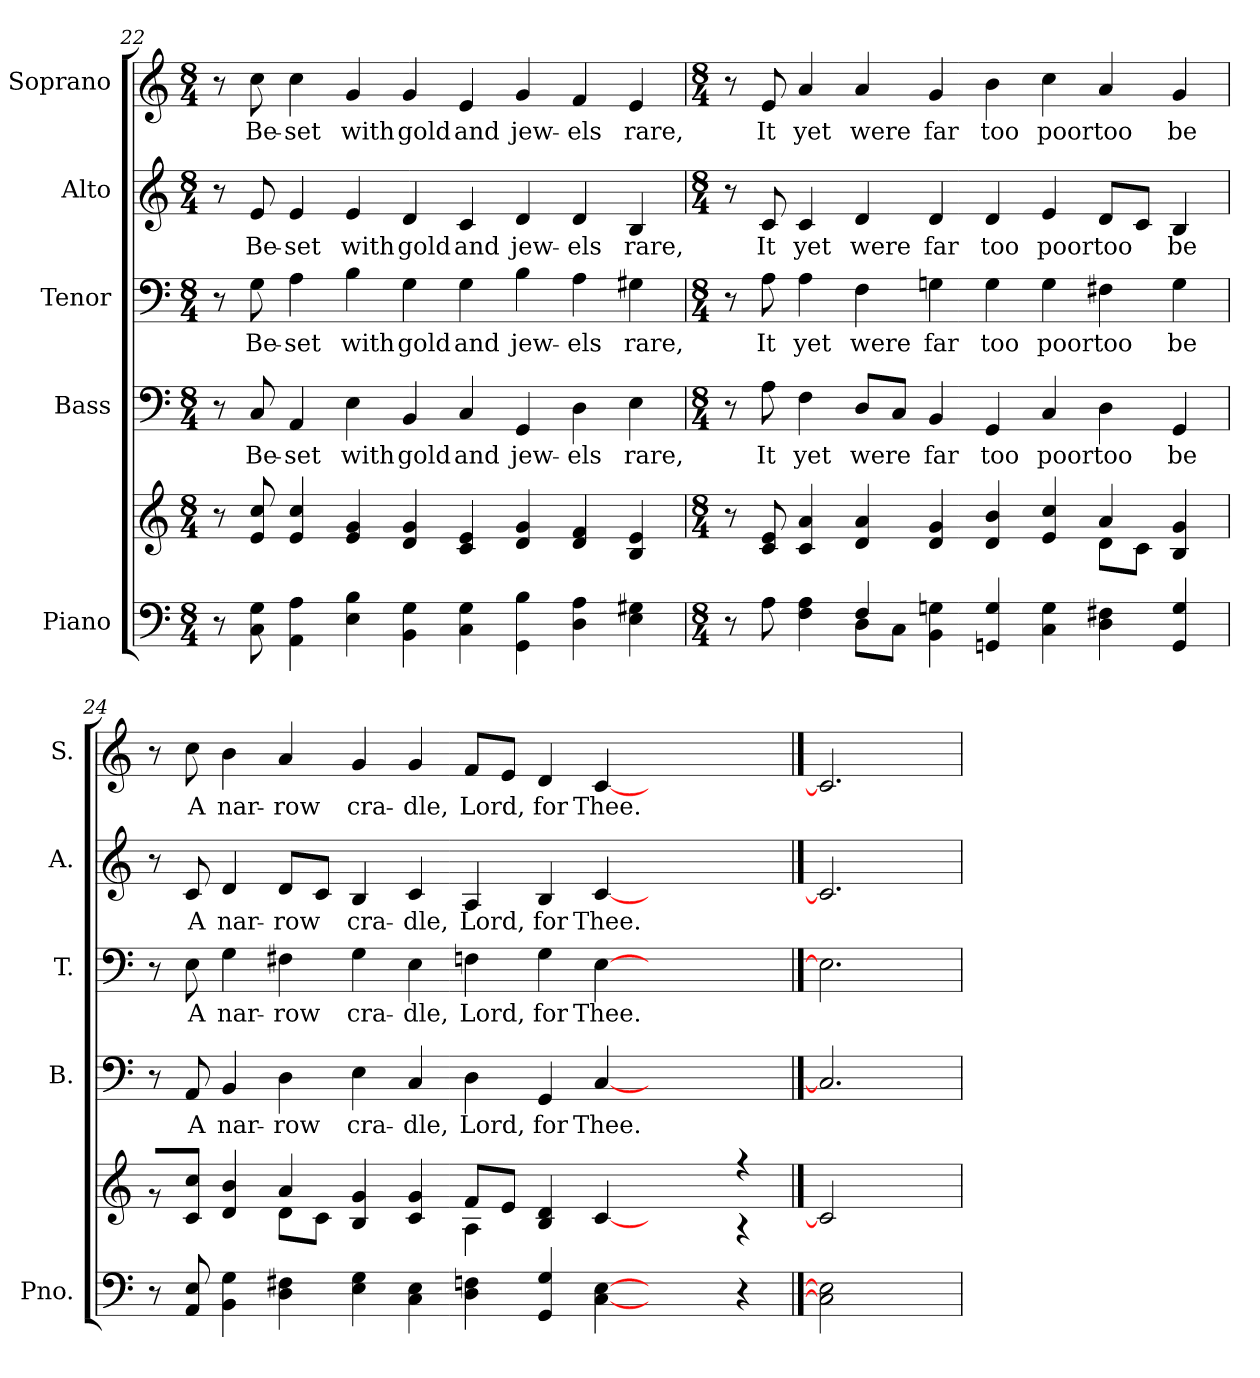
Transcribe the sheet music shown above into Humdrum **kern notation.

**kern	**kern	**kern	**text	**kern	**text	**kern	**text	**kern	**text
*part5	*part5	*part4	*part4	*part3	*part3	*part2	*part2	*part1	*part1
*staff6	*staff5	*staff4	*staff4	*staff3	*staff3	*staff2	*staff2	*staff1	*staff1
*I"Piano	*	*I"Bass	*	*I"Tenor	*	*I"Alto	*	*I"Soprano	*
*I'Pno.	*	*I'B.	*	*I'T.	*	*I'A.	*	*I'S.	*
!!LO:PB:g=z
*clefF4	*clefG2	*clefF4	*	*clefF4	*	*clefG2	*	*clefG2	*
*k[]	*k[]	*k[]	*	*k[]	*	*k[]	*	*k[]	*
*C:	*C:	*C:	*	*C:	*	*C:	*	*C:	*
*M8/4	*M8/4	*M8/4	*	*M8/4	*	*M8/4	*	*M8/4	*
=22	=22	=22	=22	=22	=22	=22	=22	=22	=22
8r	8r	8r	.	8r	.	8r	.	8r	.
!	!	!	!LO:LY:b:color=#000000	!	!	!	!	!	!
!	!	!	!	!	!LO:LY:b:color=#000000	!	!	!	!
!	!	!	!	!	!	!	!LO:LY:b:color=#000000	!	!
!	!	!	!	!	!	!	!	!	!LO:LY:b:color=#000000
8Ci\ 8Gi	8ei/ 8cci	8Ci/	Be-	8Gi\	Be-	8ei/	Be-	8cci\	Be-
!	!	!	!LO:LY:b:color=#000000	!	!	!	!	!	!
!	!	!	!	!	!LO:LY:b:color=#000000	!	!	!	!
!	!	!	!	!	!	!	!LO:LY:b:color=#000000	!	!
!	!	!	!	!	!	!	!	!	!LO:LY:b:color=#000000
4AAi\ 4Ai	4ei/ 4cci	4AAi/	-set	4Ai\	-set	4ei/	-set	4cci\	-set
!	!	!	!LO:LY:b:color=#000000	!	!	!	!	!	!
!	!	!	!	!	!LO:LY:b:color=#000000	!	!	!	!
!	!	!	!	!	!	!	!LO:LY:b:color=#000000	!	!
!	!	!	!	!	!	!	!	!	!LO:LY:b:color=#000000
4Ei\ 4Bi	4ei/ 4gi	4Ei\	with	4Bi\	with	4ei/	with	4gi/	with
!	!	!	!LO:LY:b:color=#000000	!	!	!	!	!	!
!	!	!	!	!	!LO:LY:b:color=#000000	!	!	!	!
!	!	!	!	!	!	!	!LO:LY:b:color=#000000	!	!
!	!	!	!	!	!	!	!	!	!LO:LY:b:color=#000000
4BBi\ 4Gi	4di/ 4gi	4BBi/	gold	4Gi\	gold	4di/	gold	4gi/	gold
!	!	!	!LO:LY:b:color=#000000	!	!	!	!	!	!
!	!	!	!	!	!LO:LY:b:color=#000000	!	!	!	!
!	!	!	!	!	!	!	!LO:LY:b:color=#000000	!	!
!	!	!	!	!	!	!	!	!	!LO:LY:b:color=#000000
4Ci\ 4Gi	4ci/ 4ei	4Ci/	and	4Gi\	and	4ci/	and	4ei/	and
!	!	!	!LO:LY:b:color=#000000	!	!	!	!	!	!
!	!	!	!	!	!LO:LY:b:color=#000000	!	!	!	!
!	!	!	!	!	!	!	!LO:LY:b:color=#000000	!	!
!	!	!	!	!	!	!	!	!	!LO:LY:b:color=#000000
4GGi\ 4Bi	4di/ 4gi	4GGi/	jew-	4Bi\	jew-	4di/	jew-	4gi/	jew-
!	!	!	!LO:LY:b:color=#000000	!	!	!	!	!	!
!	!	!	!	!	!LO:LY:b:color=#000000	!	!	!	!
!	!	!	!	!	!	!	!LO:LY:b:color=#000000	!	!
!	!	!	!	!	!	!	!	!	!LO:LY:b:color=#000000
4Di\ 4Ai	4di/ 4fi	4Di\	-els	4Ai\	-els	4di/	-els	4fi/	-els
!	!	!	!LO:LY:b:color=#000000	!	!	!	!	!	!
!	!	!	!	!	!LO:LY:b:color=#000000	!	!	!	!
!	!	!	!	!	!	!	!LO:LY:b:color=#000000	!	!
!	!	!	!	!	!	!	!	!	!LO:LY:b:color=#000000
4Ei\ 4G#Xi	4Bi/ 4ei	4Ei\	rare,	4G#Xi\	rare,	4Bi/	rare,	4ei/	rare,
!!LO:PB:g=z
=23	=23	=23	=23	=23	=23	=23	=23	=23	=23
*M8/4	*M8/4	*M8/4	*	*M8/4	*	*M8/4	*	*M8/4	*
*^	*^	*	*	*	*	*	*	*	*
8r	2ryy	8r	1ryy	8r	.	8r	.	8r	.	8r	.
!	!	!	!	!	!LO:LY:b:color=#000000	!	!	!	!	!	!
!	!	!	!	!	!	!	!LO:LY:b:color=#000000	!	!	!	!
!	!	!	!	!	!	!	!	!	!LO:LY:b:color=#000000	!	!
!	!	!	!	!	!	!	!	!	!	!	!LO:LY:b:color=#000000
8Ai\	.	8ci/ 8ei	.	8Ai\	It	8Ai\	It	8ci/	It	8ei/	It
!	!	!	!	!	!LO:LY:b:color=#000000	!	!	!	!	!	!
!	!	!	!	!	!	!	!LO:LY:b:color=#000000	!	!	!	!
!	!	!	!	!	!	!	!	!	!LO:LY:b:color=#000000	!	!
!	!	!	!	!	!	!	!	!	!	!	!LO:LY:b:color=#000000
4Fi\ 4Ai	.	4ci/ 4ai	.	4Fi\	yet	4Ai\	yet	4ci/	yet	4ai/	yet
!	!	!	!	!	!LO:LY:b:color=#000000	!	!	!	!	!	!
!	!	!	!	!	!	!	!LO:LY:b:color=#000000	!	!	!	!
!	!	!	!	!	!	!	!	!	!LO:LY:b:color=#000000	!	!
!	!	!	!	!	!	!	!	!	!	!	!LO:LY:b:color=#000000
4Fi/	8Di\L	4di/ 4ai	.	8Di/L	were	4Fi\	were	4di/	were	4ai/	were
.	8Ci\J	.	.	8Ci/J	.	.	.	.	.	.	.
!	!	!	!	!	!LO:LY:b:color=#000000	!	!	!	!	!	!
!	!	!	!	!	!	!	!LO:LY:b:color=#000000	!	!	!	!
!	!	!	!	!	!	!	!	!	!LO:LY:b:color=#000000	!	!
!	!	!	!	!	!	!	!	!	!	!	!LO:LY:b:color=#000000
4BBi\ 4Gni	4ryy	4di/ 4gi	.	4BBi/	far	4Gni\	far	4di/	far	4gi/	far
!	!	!	!	!	!LO:LY:b:color=#000000	!	!	!	!	!	!
!	!	!	!	!	!	!	!LO:LY:b:color=#000000	!	!	!	!
!	!	!	!	!	!	!	!	!	!LO:LY:b:color=#000000	!	!
!	!	!	!	!	!	!	!	!	!	!	!LO:LY:b:color=#000000
4GGni/ 4Gi	1ryy	4di/ 4bi	2ryy	4GGi/	too	4Gi\	too	4di/	too	4bi\	too
!	!	!	!	!	!LO:LY:b:color=#000000	!	!	!	!	!	!
!	!	!	!	!	!	!	!LO:LY:b:color=#000000	!	!	!	!
!	!	!	!	!	!	!	!	!	!LO:LY:b:color=#000000	!	!
!	!	!	!	!	!	!	!	!	!	!	!LO:LY:b:color=#000000
4Ci\ 4Gi	.	4ei/ 4cci	.	4Ci/	poor	4Gi\	poor	4ei/	poor	4cci\	poor
!	!	!	!	!	!LO:LY:b:color=#000000	!	!	!	!	!	!
!	!	!	!	!	!	!	!LO:LY:b:color=#000000	!	!	!	!
!	!	!	!	!	!	!	!	!	!LO:LY:b:color=#000000	!	!
!	!	!	!	!	!	!	!	!	!	!	!LO:LY:b:color=#000000
4Di\ 4F#Xi	.	4ai/	8di\L	4Di\	too	4F#Xi\	too	8di/L	too	4ai/	too
.	.	.	8ci\J	.	.	.	.	8ci/J	.	.	.
!	!	!	!	!	!LO:LY:b:color=#000000	!	!	!	!	!	!
!	!	!	!	!	!	!	!LO:LY:b:color=#000000	!	!	!	!
!	!	!	!	!	!	!	!	!	!LO:LY:b:color=#000000	!	!
!	!	!	!	!	!	!	!	!	!	!	!LO:LY:b:color=#000000
4GGi/ 4Gi	.	4Bi/ 4gi	4ryy	4GGi/	be	4Gi\	be	4Bi/	be	4gi/	be
*v	*v	*	*	*	*	*	*	*	*	*	*
!!LO:PB:g=z
=24	=24	=24	=24	=24	=24	=24	=24	=24	=24	=24
8r	8r	2ryy	8r	.	8r	.	8r	.	8r	.
!	!	!	!	!LO:LY:b:color=#000000	!	!	!	!	!	!
!	!	!	!	!	!	!LO:LY:b:color=#000000	!	!	!	!
!	!	!	!	!	!	!	!	!LO:LY:b:color=#000000	!	!
!	!	!	!	!	!	!	!	!	!	!LO:LY:b:color=#000000
8AAi/ 8Ei	8ci/ 8cciJ	.	8AAi/	A	8Ei\	A	8ci/	A	8cci\	A
!	!	!	!	!LO:LY:b:color=#000000	!	!	!	!	!	!
!	!	!	!	!	!	!LO:LY:b:color=#000000	!	!	!	!
!	!	!	!	!	!	!	!	!LO:LY:b:color=#000000	!	!
!	!	!	!	!	!	!	!	!	!	!LO:LY:b:color=#000000
4BBi\ 4Gi	4di/ 4bi	.	4BBi/	nar-	4Gi\	nar-	4di/	nar-	4bi\	nar-
!	!	!	!	!LO:LY:b:color=#000000	!	!	!	!	!	!
!	!	!	!	!	!	!LO:LY:b:color=#000000	!	!	!	!
!	!	!	!	!	!	!	!	!LO:LY:b:color=#000000	!	!
!	!	!	!	!	!	!	!	!	!	!LO:LY:b:color=#000000
4Di\ 4F#Xi	4ai/	8di\L	4Di\	-row	4F#Xi\	-row	8di/L	-row	4ai/	-row
.	.	8ci\J	.	.	.	.	8ci/J	.	.	.
!	!	!	!	!LO:LY:b:color=#000000	!	!	!	!	!	!
!	!	!	!	!	!	!LO:LY:b:color=#000000	!	!	!	!
!	!	!	!	!	!	!	!	!LO:LY:b:color=#000000	!	!
!	!	!	!	!	!	!	!	!	!	!LO:LY:b:color=#000000
4Ei\ 4Gi	4Bi/ 4gi	4ryy	4Ei\	cra-	4Gi\	cra-	4Bi/	cra-	4gi/	cra-
!	!	!	!	!LO:LY:b:color=#000000	!	!	!	!	!	!
!	!	!	!	!	!	!LO:LY:b:color=#000000	!	!	!	!
!	!	!	!	!	!	!	!	!LO:LY:b:color=#000000	!	!
!	!	!	!	!	!	!	!	!	!	!LO:LY:b:color=#000000
4Ci\ 4Ei	4ci/ 4gi	4ryy	4Ci/	-dle,	4Ei\	-dle,	4ci/	-dle,	4gi/	-dle,
!	!	!	!	!LO:LY:b:color=#000000	!	!	!	!	!	!
!	!	!	!	!	!	!LO:LY:b:color=#000000	!	!	!	!
!	!	!	!	!	!	!	!	!LO:LY:b:color=#000000	!	!
!	!	!	!	!	!	!	!	!	!	!LO:LY:b:color=#000000
4Di\ 4Fni	8fi/L	4Ai\	4Di\	Lord,	4Fni\	Lord,	4Ai/	Lord,	8fi/L	Lord,
.	8ei/J	.	.	.	.	.	.	.	8ei/J	.
!	!	!	!	!LO:LY:b:color=#000000	!	!	!	!	!	!
!	!	!	!	!	!	!LO:LY:b:color=#000000	!	!	!	!
!	!	!	!	!	!	!	!	!LO:LY:b:color=#000000	!	!
!	!	!	!	!	!	!	!	!	!	!LO:LY:b:color=#000000
4GGi/ 4Gi	4Bi/ 4di	2ryy	4GGi/	for	4Gi\	for	4Bi/	for	4di/	for
!	!	!	!	!LO:LY:b:color=#000000	!	!	!	!	!	!
!	!	!	!	!	!	!LO:LY:b:color=#000000	!	!	!	!
!	!	!	!	!	!	!	!	!LO:LY:b:color=#000000	!	!
!	!	!	!	!	!	!	!	!	!	!LO:LY:b:color=#000000
[4Ci\ [4Ei	[4ci/	.	[4Ci	Thee.	[4Ei	Thee.	[4ci	Thee.	[4ci	Thee.
2ryy	2ryy	2ryy	2.ryy	.	2.ryy	.	2.ryy	.	2.ryy	.
4r	4r	4r	.	.	.	.	.	.	.	.
*	*v	*v	*	*	*	*	*	*	*	*
==25	==25	==25	==25	==25	==25	==25	==25	==25	==25
2Ci\] 2Ei]	2ci/]	2.Ci]	.	2.Ei]	.	2.ci]	.	2.ci]	.
4ryy	4ryy	.	.	.	.	.	.	.	.
=	=	=	=	=	=	=	=	=	=
*-	*-	*-	*-	*-	*-	*-	*-	*-	*-
